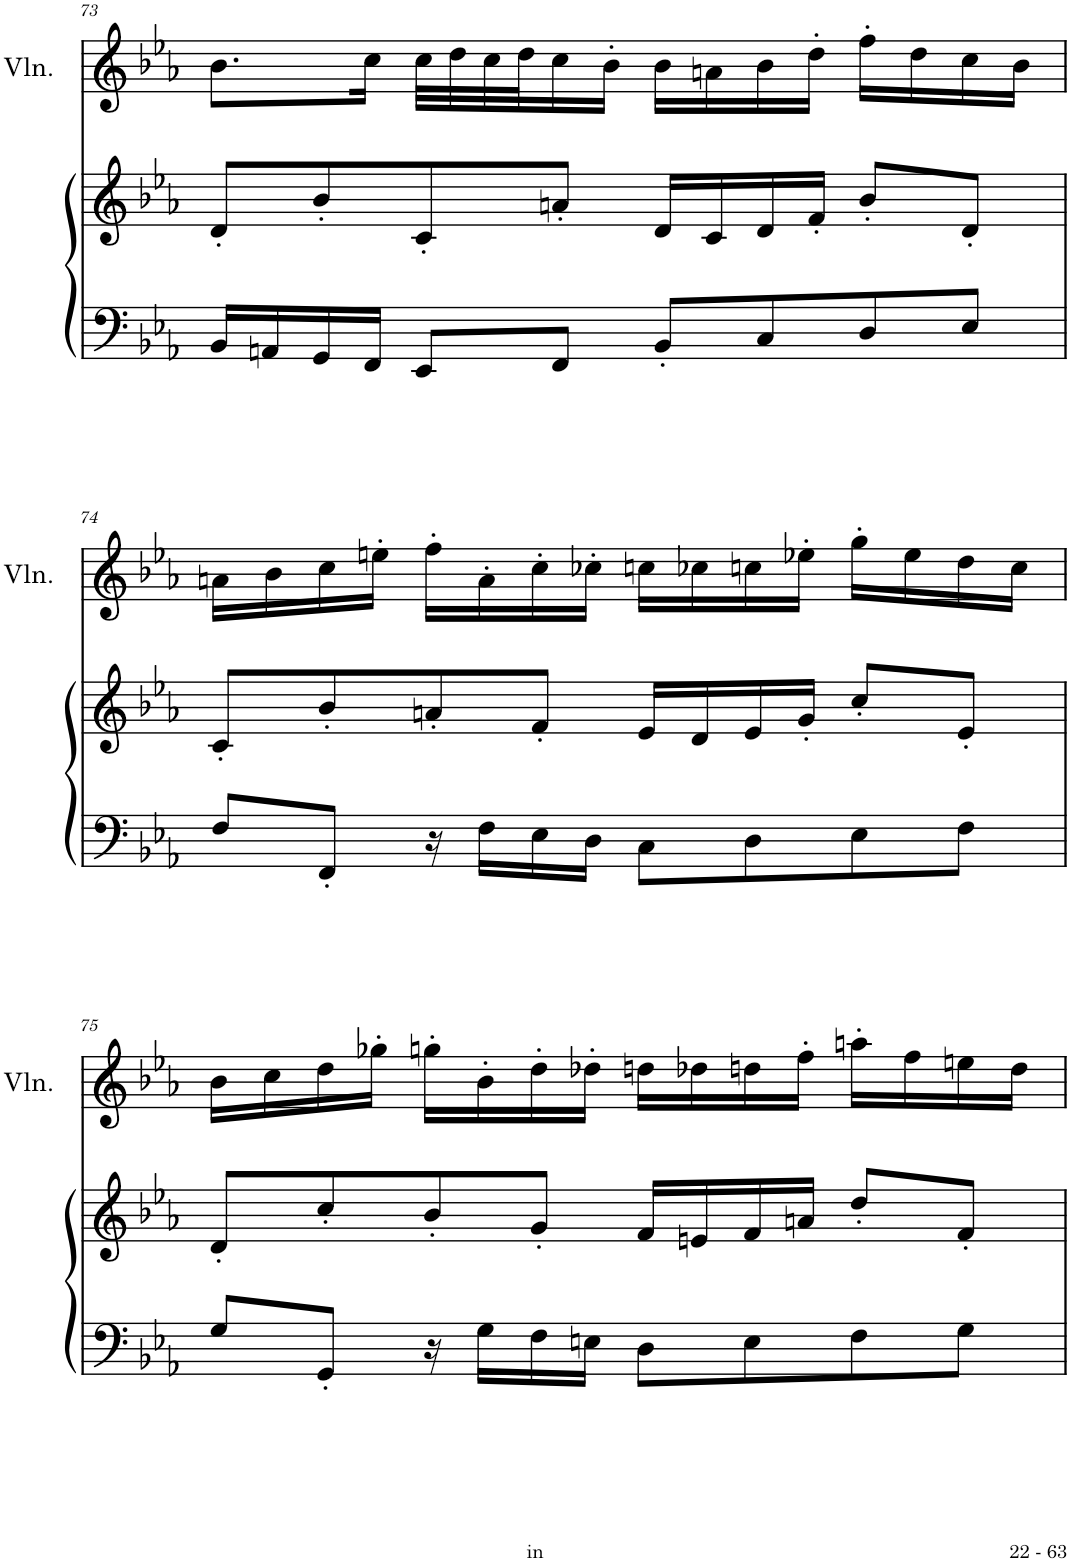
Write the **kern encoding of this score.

**kern	**kern	**kern
*part3	*part2	*part1
*staff3	*staff2	*staff1
*I"Piano	*I"Piano	*I"Violin
*I'Pno	*I'Pno	*I'Vln.
!!LO:PB:g=z
*clefF4	*clefG2	*clefG2
*k[b-e-a-]	*k[b-e-a-]	*k[b-e-a-]
*M4/4	*M4/4	*M4/4
*met(c)	*met(c)	*met(c)
=73	=73	=73
16BB-/LL	8d'/L	8.b-\L
16AAn/	.	.
16GG/	8b-'/	.
16FF/JJ	.	16cc\Jk
8EE-/L	8c'/	32cc\LLL
.	.	32dd\
.	.	32cc\
.	.	32dd\J
8FF/J	8an'/J	16cc\
.	.	16b-'\JJ
8BB-'/L	16d/LL	16b-\LL
.	16c/	16an\
8C/	16d/	16b-\
.	16f'/JJ	16dd'\JJ
8D/	8b-'/L	16ff'\LL
.	.	16dd\
8E-/J	8d'/J	16cc\
.	.	16b-\JJ
!!LO:LB:g=z
=74	=74	=74
8F/L	8c'/L	16an\LL
.	.	16b-\
8FF'/J	8b-'/	16cc\
.	.	16een'\JJ
16r	8an'/	16ff'\LL
16F\LL	.	16a'\
16E-\	8f'/J	16cc'\
16D\JJ	.	16cc-X'\JJ
8C\L	16e-/LL	16ccn\LL
.	16d/	16cc-X\
8D\	16e-/	16ccn\
.	16g'/JJ	16ee-X'\JJ
8E-\	8cc'/L	16gg'\LL
.	.	16ee-\
8F\J	8e-'/J	16dd\
.	.	16cc\JJ
!!LO:LB:g=z
=75	=75	=75
8G/L	8d'/L	16b-\LL
.	.	16cc\
8GG'/J	8cc'/	16dd\
.	.	16gg-X'\JJ
16r	8b-'/	16ggn'\LL
16G\LL	.	16b-'\
16F\	8g'/J	16dd'\
16En\JJ	.	16dd-X'\JJ
8D\L	16f/LL	16ddn\LL
.	16en/	16dd-X\
8E\	16f/	16ddn\
.	16an/JJ	16ff'\JJ
8F\	8dd'/L	16aan'\LL
.	.	16ff\
8G\J	8f'/J	16een\
.	.	16dd\JJ
=	=	=
*-	*-	*-
